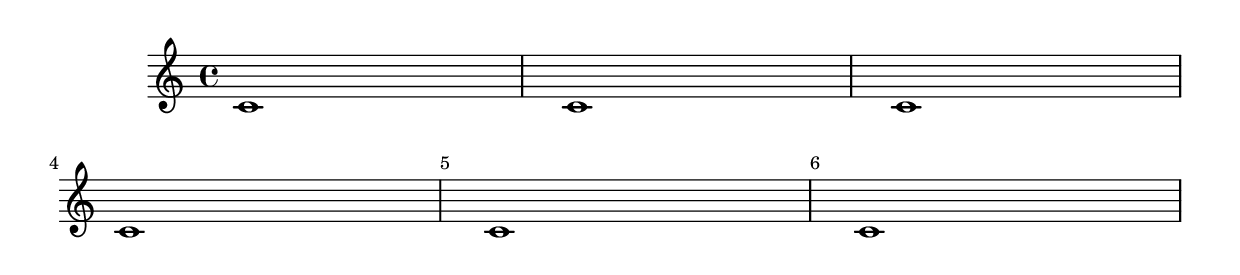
%%  Do not edit this file; it is auto-generated from LSR!
\version "2.11.23"

\header { texidoc = "
By default, bar numbers are printed only in the first measure.  This 
setting can be overridden, so that bar numbers appear on start of every
measure.


" }

\score{
    \relative c'{
	c1 c c
	\override Score.BarNumber 
	    #'break-visibility = #end-of-line-invisible
	\break
	c c c
    }
	\layout{ raggedright = ##t }
}



